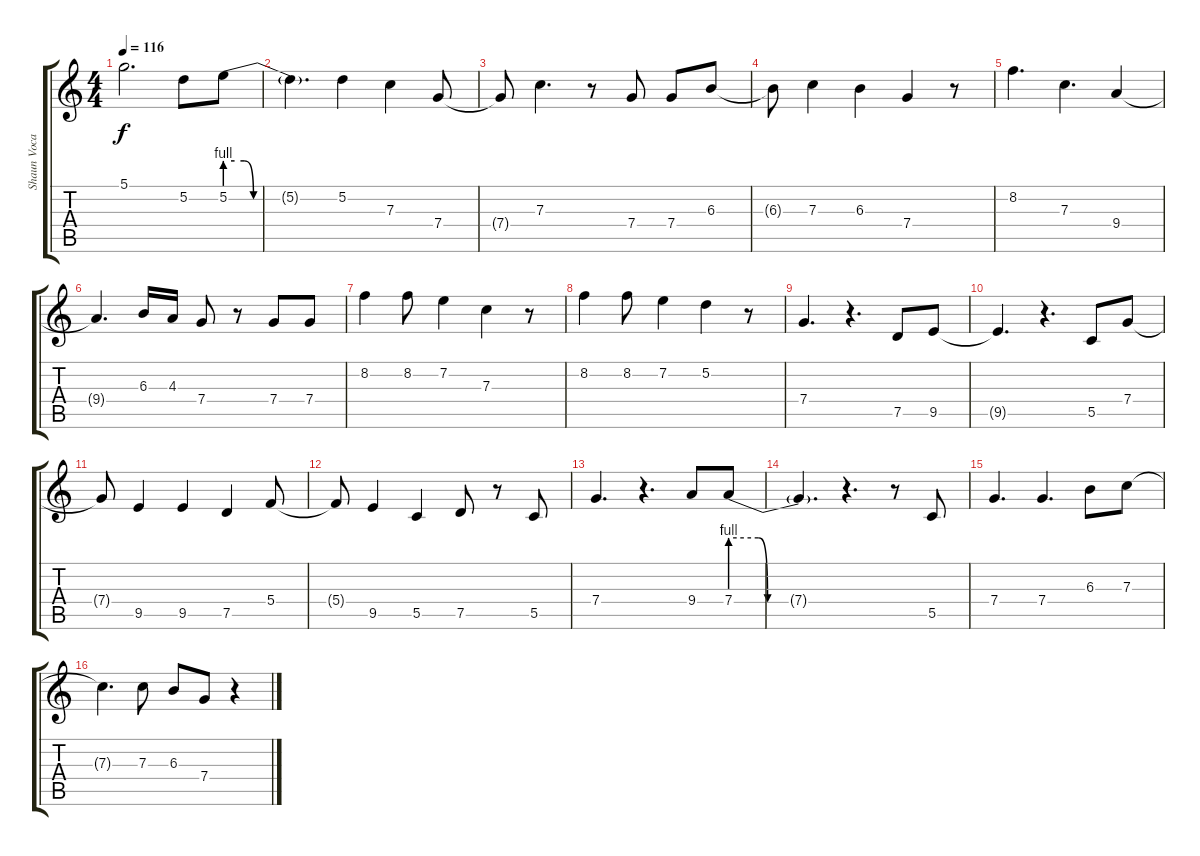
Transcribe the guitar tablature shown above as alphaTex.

\track ("Shaun Vocals" "Shaun Voca") {instrument overdrivenguitar}
\staff {score tabs}
\tuning (D4 A3 F3 C3 G2 C2) {hide}
\ts (4 4)
\tempo 116
\clef g2
\ks c
5.1.2{d dy f} 5.2.8 5.2{be (custom 0 4 5 4 10 4 15 0 30 0 60 0)}.8 |
5.2{t}.4{d} 5.2.4 7.3.4 7.4.8 |
7.4{t}.8 7.3.4{d} r.8 7.4.8 7.4.8 6.3.8 |
6.3{t}.8 7.3.4 6.3.4 7.4.4 r.8 |
8.2.4{d} 7.3.4{d} 9.4.4 |
9.4{t}.4{d} 6.3.16 4.3.16 7.4.8 r.8 7.4.8 7.4.8 |
8.2.4 8.2.8 7.2.4 7.3.4 r.8 |
8.2.4 8.2.8 7.2.4 5.2.4 r.8 |
7.4.4{d} r.4{d} 7.5.8 9.5.8 |
9.5{t}.4{d} r.4{d} 5.5.8 7.4.8 |
7.4{t}.8 9.5.4 9.5.4 7.5.4 5.4.8 |
5.4{t}.8 9.5.4 5.5.4 7.5.8 r.8 5.5.8 |
7.4.4{d} r.4{d} 9.4.8 7.4{be (custom 0 4 15 4 20 0 30 0 60 0)}.8 |
7.4{t}.4{d} r.4{d} r.8 5.5.8 |
7.4.4{d} 7.4.4{d} 6.3.8 7.3.8 |
7.3{t}.4{d} 7.3.8 6.3.8 7.4.8 r.4
